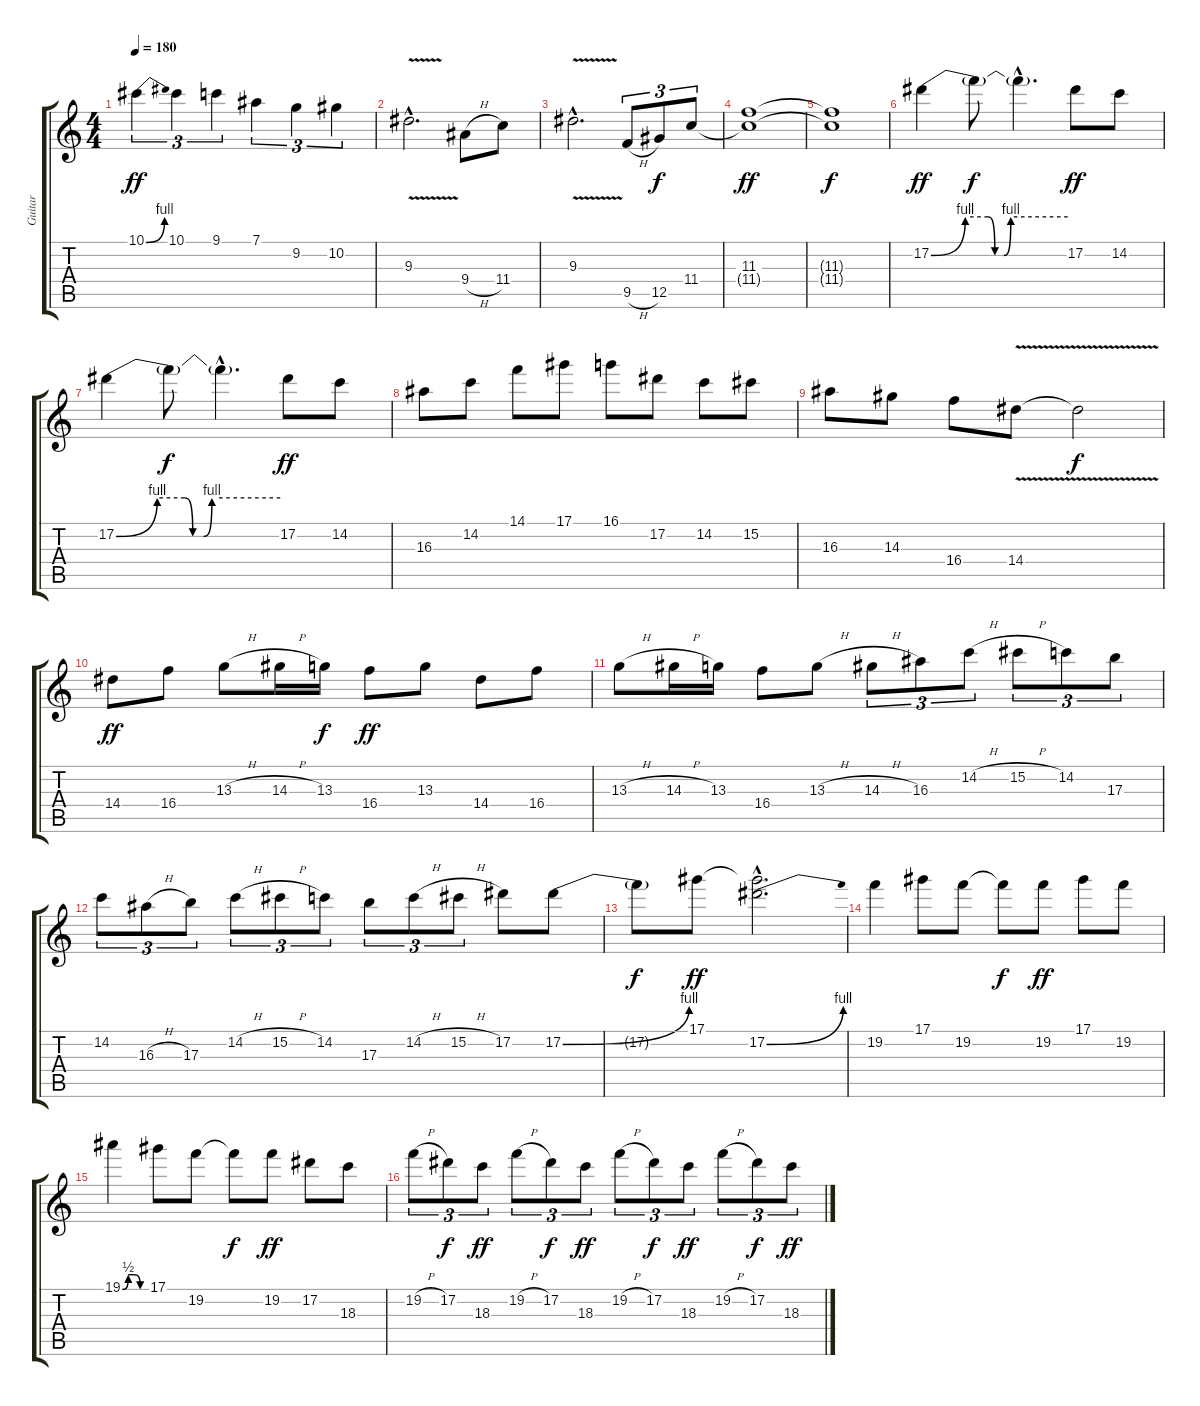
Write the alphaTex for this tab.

\track ("Guitar" "Guitar") {instrument overdrivenguitar}
\staff {score tabs}
\tuning (Eb4 Bb3 Gb3 Db3 Ab2 Eb2) {hide}
\ts (4 4)
\tempo 180
\clef g2
\ks c
10.1{be (bend 0 0 60 4)}.4{tu (3 2) dy ff} 10.1.4{tu (3 2)} 9.1.4{tu (3 2)} 7.1.4{tu (3 2)} 9.2.4{tu (3 2)} 10.2.4{tu (3 2)} |
9.3{v hac}.2{d} 9.4{h}.8 11.4.8 |
9.3{v hac}.2{d} 9.5{h}.8{tu (3 2)} 12.5.8{tu (3 2) dy f} 11.4.8{tu (3 2)} |
(11.3 11.4{t}).1{dy ff} |
(11.3{t} 11.4{t}).1{dy f} |
17.2{be (custom 0 0 15 4 25 4 28 0 32 0 35 4 60 4)}.4{dy ff} 17.2{t}.8{dy f} 17.2{hac t}.4{d} 17.2.8{dy ff} 14.2.8 |
17.2{be (custom 0 0 15 4 25 4 28 0 32 0 35 4 60 4)}.4 17.2{t}.8{dy f} 17.2{hac t}.4{d} 17.2.8{dy ff} 14.2.8 |
16.3.8 14.2.8 14.1.8 17.1.8 16.1.8 17.2.8 14.2.8 15.2.8 |
16.3.8 14.3.8 16.4.8 14.4{v}.8 14.4{t}.2{dy f} |
14.4.8{dy ff} 16.4.8 13.3{h}.8 14.3{h}.16 13.3.16{dy f} 16.4.8{dy ff} 13.3.8 14.4.8 16.4.8 |
13.3{h}.8 14.3{h}.16 13.3.16 16.4.8 13.3{h}.8 14.3{h}.8{tu (3 2)} 16.3.8{tu (3 2)} 14.2{h}.8{tu (3 2)} 15.2{h}.8{tu (3 2)} 14.2.8{tu (3 2)} 17.3.8{tu (3 2)} |
14.2.8{tu (3 2)} 16.3{h}.8{tu (3 2)} 17.3.8{tu (3 2)} 14.2{h}.8{tu (3 2)} 15.2{h}.8{tu (3 2)} 14.2.8{tu (3 2)} 17.3.8{tu (3 2)} 14.2{h}.8{tu (3 2)} 15.2{h}.8{tu (3 2)} 17.2.8 17.2{be (bend 0 0 60 4)}.8 |
17.2{t}.8{dy f} 17.1.8{dy ff} (17.1{hac t} 17.2{be (bend 0 0 60 4) hac}).2{d} |
19.2.4 17.1.8 19.2.8 19.2{t}.8{dy f} 19.2.8{dy ff} 17.1.8 19.2.8 |
19.1{be (custom 0 0 15 2 30 2 45 0 60 0)}.4 17.1.8 19.2.8 19.2{t}.8{dy f} 19.2.8{dy ff} 17.2.8 18.3.8 |
19.2{h}.8{tu (3 2)} 17.2.8{tu (3 2) dy f} 18.3.8{tu (3 2) dy ff} 19.2{h}.8{tu (3 2)} 17.2.8{tu (3 2) dy f} 18.3.8{tu (3 2) dy ff} 19.2{h}.8{tu (3 2)} 17.2.8{tu (3 2) dy f} 18.3.8{tu (3 2) dy ff} 19.2{h}.8{tu (3 2)} 17.2.8{tu (3 2) dy f} 18.3.8{tu (3 2) dy ff}
